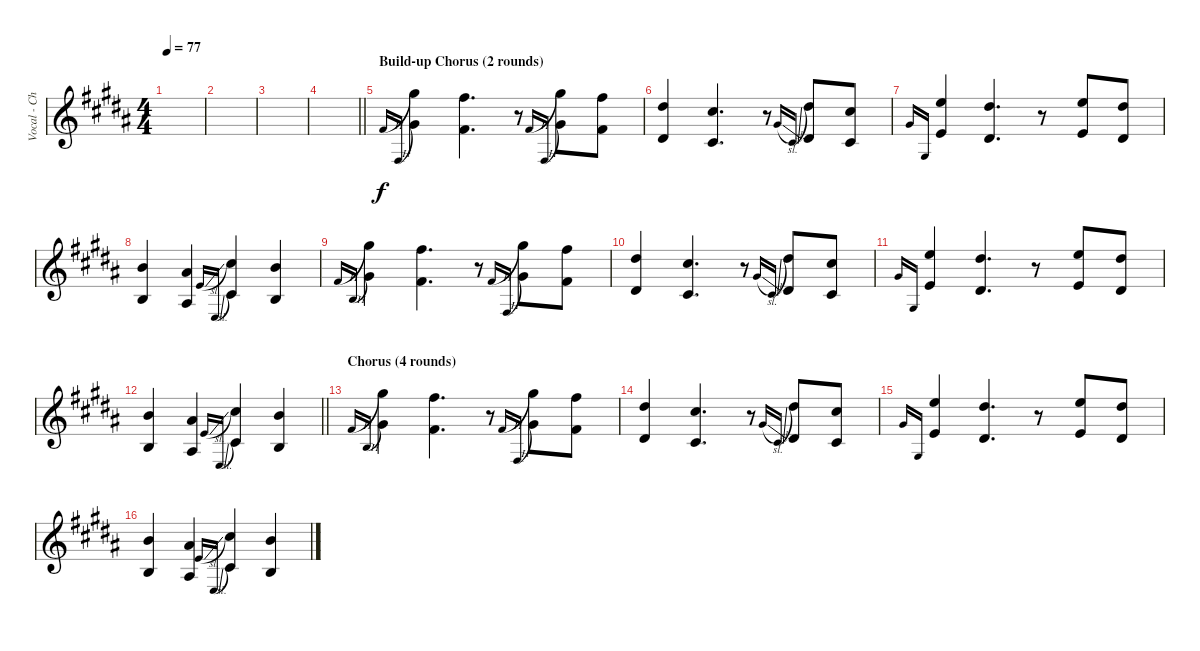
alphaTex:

\track ("Vocal - Choir" "Vocal - Ch") {instrument tuba}
\staff {score}
\tuning (Eb4 Bb3 Gb3 Db3 Ab2 D2) {hide}
\ts (4 4)
\tempo 77
\clef g2
\ks g#minor
|
|
|
\barLineRight lightlight
|
\section ("" "Build-up Chorus (2 rounds)")
3.1{h}.16{gr onbeat} 5.4{h}.16{gr onbeat} (17.1 19.4).4 (15.1 17.4).4{d} r.8 3.1{h}.16{gr onbeat} 5.4{h}.16{gr onbeat} (17.1 19.4).8 (15.1 17.4).8 |
(0.1 17.2).4 (15.2 17.5).4{d} r.8 5.1{sl}.16{gr onbeat} 3.2{sl}.16{gr onbeat} (0.1 17.2).8 (15.2 17.5).8 |
5.1.16{gr onbeat} 7.4.16{gr onbeat} (13.1 15.4).4 (12.1 14.4).4{d} r.8 (13.1 15.4).8 (12.1 14.4).8 |
(13.2 15.5).4 (12.2 14.5).4 1.1{sl}.16{gr onbeat} 3.4{sl}.16{gr onbeat} (10.1 12.4).4 (8.1 10.4).4 |
3.1{h}.16{gr onbeat} 5.3{h}.16{gr onbeat} (17.1 14.3).4 (15.1 17.4).4{d} r.8 3.1{h}.16{gr onbeat} 5.4{h}.16{gr onbeat} (17.1 19.4).8 (15.1 17.4).8 |
(0.1 17.2).4 (15.2 17.5).4{d} r.8 5.1{sl}.16{gr onbeat} 3.2{sl}.16{gr onbeat} (0.1 17.2).8 (15.2 17.5).8 |
5.1.16{gr onbeat} 7.4.16{gr onbeat} (13.1 15.4).4 (12.1 14.4).4{d} r.8 (13.1 15.4).8 (12.1 14.4).8 |
\barLineRight lightlight
(13.2 15.5).4 (12.2 14.5).4 1.1{sl}.16{gr onbeat} 3.4{sl}.16{gr onbeat} (10.1 12.4).4 (8.1 10.4).4 |
\section ("" "Chorus (4 rounds)")
3.1{h}.16{gr onbeat} 5.3{h}.16{gr onbeat} (17.1 14.3).4 (15.1 17.4).4{d} r.8 3.1{h}.16{gr onbeat} 5.4{h}.16{gr onbeat} (17.1 19.4).8 (15.1 17.4).8 |
(0.1 17.2).4 (15.2 17.5).4{d} r.8 5.1{sl}.16{gr onbeat} 3.2{sl}.16{gr onbeat} (0.1 17.2).8 (15.2 17.5).8 |
5.1.16{gr onbeat} 7.4.16{gr onbeat} (13.1 15.4).4 (12.1 14.4).4{d} r.8 (13.1 15.4).8 (12.1 14.4).8 |
(13.2 15.5).4 (12.2 14.5).4 1.1{sl}.16{gr onbeat} 3.4{sl}.16{gr onbeat} (10.1 12.4).4 (8.1 10.4).4
